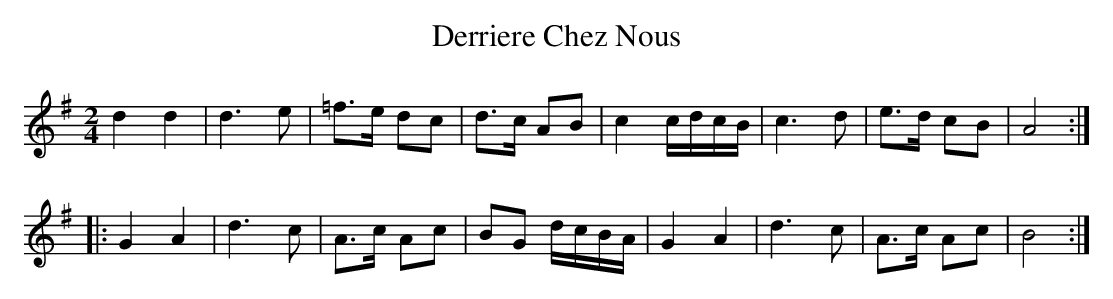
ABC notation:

X:1
T:Derriere Chez Nous
L:1/8
M:2/4
K:G
K:G %Transposed from D
d2 d2|d3 e|=f>e dc|d>c AB|c2 c/2d/2c/2B/2|c3 d|e>d cB|A4:|
|:G2 A2 |d3 c|A>c Ac|BG d/2c/2B/2A/2|G2 A2|d3 c|A>c Ac|B4:|
